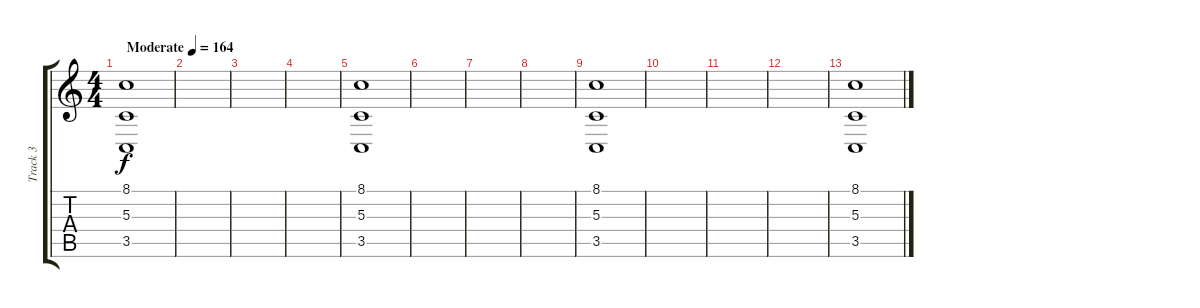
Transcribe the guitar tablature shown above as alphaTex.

\track ("Track 3" "Track 3") {instrument orchestrahit}
\staff {score tabs}
\tuning (E4 B3 G3 D3 A2 E2) {hide}
\ts (4 4)
\tempo (164 "Moderate")
\clef g2
\ks c
(8.1 5.3 3.5).1{dy f instrument orchestrahit} |
|
|
|
(8.1 5.3 3.5).1 |
|
|
|
(8.1 5.3 3.5).1 |
|
|
|
(8.1 5.3 3.5).1
